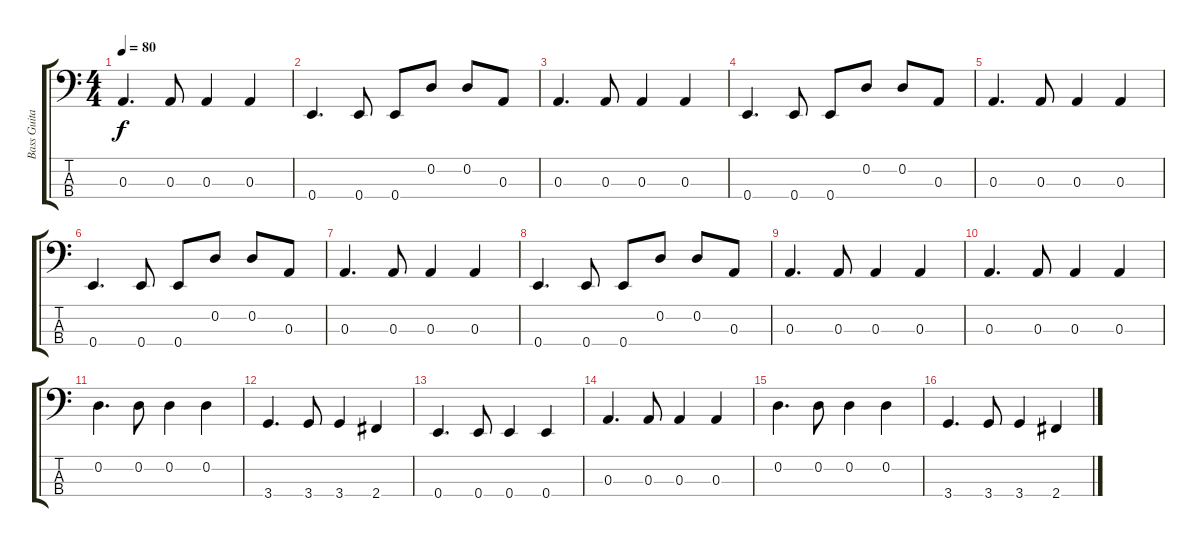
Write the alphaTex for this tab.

\track ("Bass Guitar" "Bass Guita") {instrument electricbassfinger}
\staff {score tabs}
\tuning (G2 D2 A1 E1) {hide}
\ts (4 4)
\tempo 80
\clef f4
\ks c
0.3.4{d dy f} 0.3.8 0.3.4 0.3.4 |
0.4.4{d} 0.4.8 0.4.8 0.2.8 0.2.8 0.3.8 |
0.3.4{d} 0.3.8 0.3.4 0.3.4 |
0.4.4{d} 0.4.8 0.4.8 0.2.8 0.2.8 0.3.8 |
0.3.4{d} 0.3.8 0.3.4 0.3.4 |
0.4.4{d} 0.4.8 0.4.8 0.2.8 0.2.8 0.3.8 |
0.3.4{d} 0.3.8 0.3.4 0.3.4 |
0.4.4{d} 0.4.8 0.4.8 0.2.8 0.2.8 0.3.8 |
0.3.4{d} 0.3.8 0.3.4 0.3.4 |
0.3.4{d} 0.3.8 0.3.4 0.3.4 |
0.2.4{d} 0.2.8 0.2.4 0.2.4 |
3.4.4{d} 3.4.8 3.4.4 2.4.4 |
0.4.4{d} 0.4.8 0.4.4 0.4.4 |
0.3.4{d} 0.3.8 0.3.4 0.3.4 |
0.2.4{d} 0.2.8 0.2.4 0.2.4 |
3.4.4{d} 3.4.8 3.4.4 2.4.4
